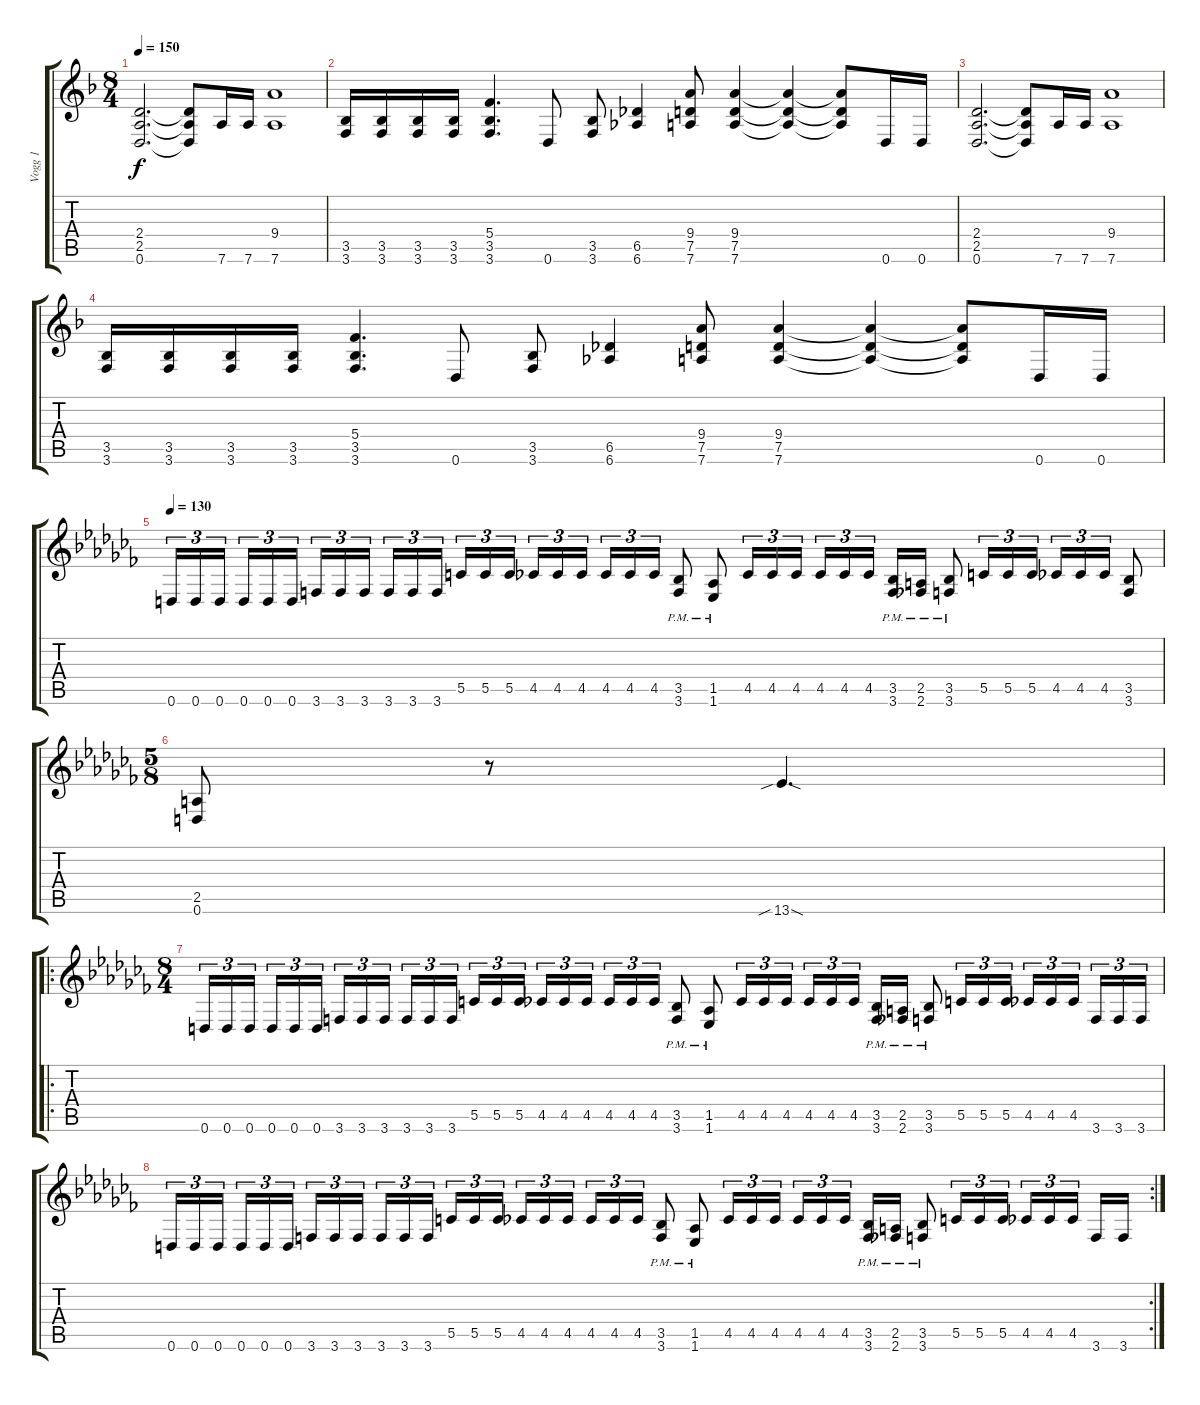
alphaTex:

\track ("Vogg 1" "Vogg 1") {instrument distortionguitar}
\staff {score tabs}
\tuning (D4 A3 F3 C3 G2 D2) {hide}
\ts (8 4)
\tempo 150
\clef g2
\ks f
(2.4 2.5 0.6).2{d dy f} (2.4{t} 2.5{t} 0.6{t}).8 7.6.16 7.6.16 (9.4 7.6).1 |
(3.5 3.6).16 (3.5 3.6).16 (3.5 3.6).16 (3.5 3.6).16 (5.4 3.5 3.6).4{d} 0.6.8 (3.5 3.6).8 (6.5 6.6).4 (9.4 7.5 7.6).8 (9.4 7.5 7.6).4 (9.4{t} 7.5{t} 7.6{t}).4 (9.4{t} 7.5{t} 7.6{t}).8 0.6.16 0.6.16 |
(2.4 2.5 0.6).2{d} (2.4{t} 2.5{t} 0.6{t}).8 7.6.16 7.6.16 (9.4 7.6).1 |
(3.5 3.6).16 (3.5 3.6).16 (3.5 3.6).16 (3.5 3.6).16 (5.4 3.5 3.6).4{d} 0.6.8 (3.5 3.6).8 (6.5 6.6).4 (9.4 7.5 7.6).8 (9.4 7.5 7.6).4 (9.4{t} 7.5{t} 7.6{t}).4 (9.4{t} 7.5{t} 7.6{t}).8 0.6.16 0.6.16 |
\tempo 130
\ks cb
0.6.16{tu (3 2)} 0.6.16{tu (3 2)} 0.6.16{tu (3 2) beam splitsecondary} 0.6.16{tu (3 2)} 0.6.16{tu (3 2)} 0.6.16{tu (3 2)} 3.6.16{tu (3 2)} 3.6.16{tu (3 2)} 3.6.16{tu (3 2) beam splitsecondary} 3.6.16{tu (3 2)} 3.6.16{tu (3 2)} 3.6.16{tu (3 2)} 5.5.16{tu (3 2)} 5.5.16{tu (3 2)} 5.5.16{tu (3 2) beam splitsecondary} 4.5.16{tu (3 2)} 4.5.16{tu (3 2)} 4.5.16{tu (3 2)} 4.5.16{tu (3 2)} 4.5.16{tu (3 2)} 4.5.16{tu (3 2)} (3.5{pm} 3.6{pm}).8 (1.5{pm} 1.6{pm}).8 4.5.16{tu (3 2)} 4.5.16{tu (3 2)} 4.5.16{tu (3 2)} 4.5.16{tu (3 2)} 4.5.16{tu (3 2)} 4.5.16{tu (3 2) beam splitsecondary} (3.5{pm} 3.6{pm}).16 (2.5{pm} 2.6{pm}).16 (3.5{pm} 3.6{pm}).8 5.5.16{tu (3 2)} 5.5.16{tu (3 2)} 5.5.16{tu (3 2)} 4.5.16{tu (3 2)} 4.5.16{tu (3 2)} 4.5.16{tu (3 2)} (3.5 3.6).8 |
\ts (5 8)
(2.5 0.6).8 r.8 13.6{sib sod}.4{d} |
\ro
\ts (8 4)
0.6.16{tu (3 2)} 0.6.16{tu (3 2)} 0.6.16{tu (3 2) beam splitsecondary} 0.6.16{tu (3 2)} 0.6.16{tu (3 2)} 0.6.16{tu (3 2)} 3.6.16{tu (3 2)} 3.6.16{tu (3 2)} 3.6.16{tu (3 2) beam splitsecondary} 3.6.16{tu (3 2)} 3.6.16{tu (3 2)} 3.6.16{tu (3 2)} 5.5.16{tu (3 2)} 5.5.16{tu (3 2)} 5.5.16{tu (3 2) beam splitsecondary} 4.5.16{tu (3 2)} 4.5.16{tu (3 2)} 4.5.16{tu (3 2)} 4.5.16{tu (3 2)} 4.5.16{tu (3 2)} 4.5.16{tu (3 2)} (3.5{pm} 3.6{pm}).8 (1.5{pm} 1.6{pm}).8 4.5.16{tu (3 2)} 4.5.16{tu (3 2)} 4.5.16{tu (3 2)} 4.5.16{tu (3 2)} 4.5.16{tu (3 2)} 4.5.16{tu (3 2) beam splitsecondary} (3.5{pm} 3.6{pm}).16 (2.5{pm} 2.6{pm}).16 (3.5{pm} 3.6{pm}).8 5.5.16{tu (3 2)} 5.5.16{tu (3 2)} 5.5.16{tu (3 2)} 4.5.16{tu (3 2)} 4.5.16{tu (3 2)} 4.5.16{tu (3 2) beam splitsecondary} 3.6.16{tu (3 2)} 3.6.16{tu (3 2)} 3.6.16{tu (3 2)} |
\rc 2
0.6.16{tu (3 2)} 0.6.16{tu (3 2)} 0.6.16{tu (3 2) beam splitsecondary} 0.6.16{tu (3 2)} 0.6.16{tu (3 2)} 0.6.16{tu (3 2)} 3.6.16{tu (3 2)} 3.6.16{tu (3 2)} 3.6.16{tu (3 2) beam splitsecondary} 3.6.16{tu (3 2)} 3.6.16{tu (3 2)} 3.6.16{tu (3 2)} 5.5.16{tu (3 2)} 5.5.16{tu (3 2)} 5.5.16{tu (3 2) beam splitsecondary} 4.5.16{tu (3 2)} 4.5.16{tu (3 2)} 4.5.16{tu (3 2)} 4.5.16{tu (3 2)} 4.5.16{tu (3 2)} 4.5.16{tu (3 2)} (3.5{pm} 3.6{pm}).8 (1.5{pm} 1.6{pm}).8 4.5.16{tu (3 2)} 4.5.16{tu (3 2)} 4.5.16{tu (3 2)} 4.5.16{tu (3 2)} 4.5.16{tu (3 2)} 4.5.16{tu (3 2) beam splitsecondary} (3.5{pm} 3.6{pm}).16 (2.5{pm} 2.6{pm}).16 (3.5{pm} 3.6{pm}).8 5.5.16{tu (3 2)} 5.5.16{tu (3 2)} 5.5.16{tu (3 2)} 4.5.16{tu (3 2)} 4.5.16{tu (3 2)} 4.5.16{tu (3 2) beam splitsecondary} 3.6.16 3.6.16
